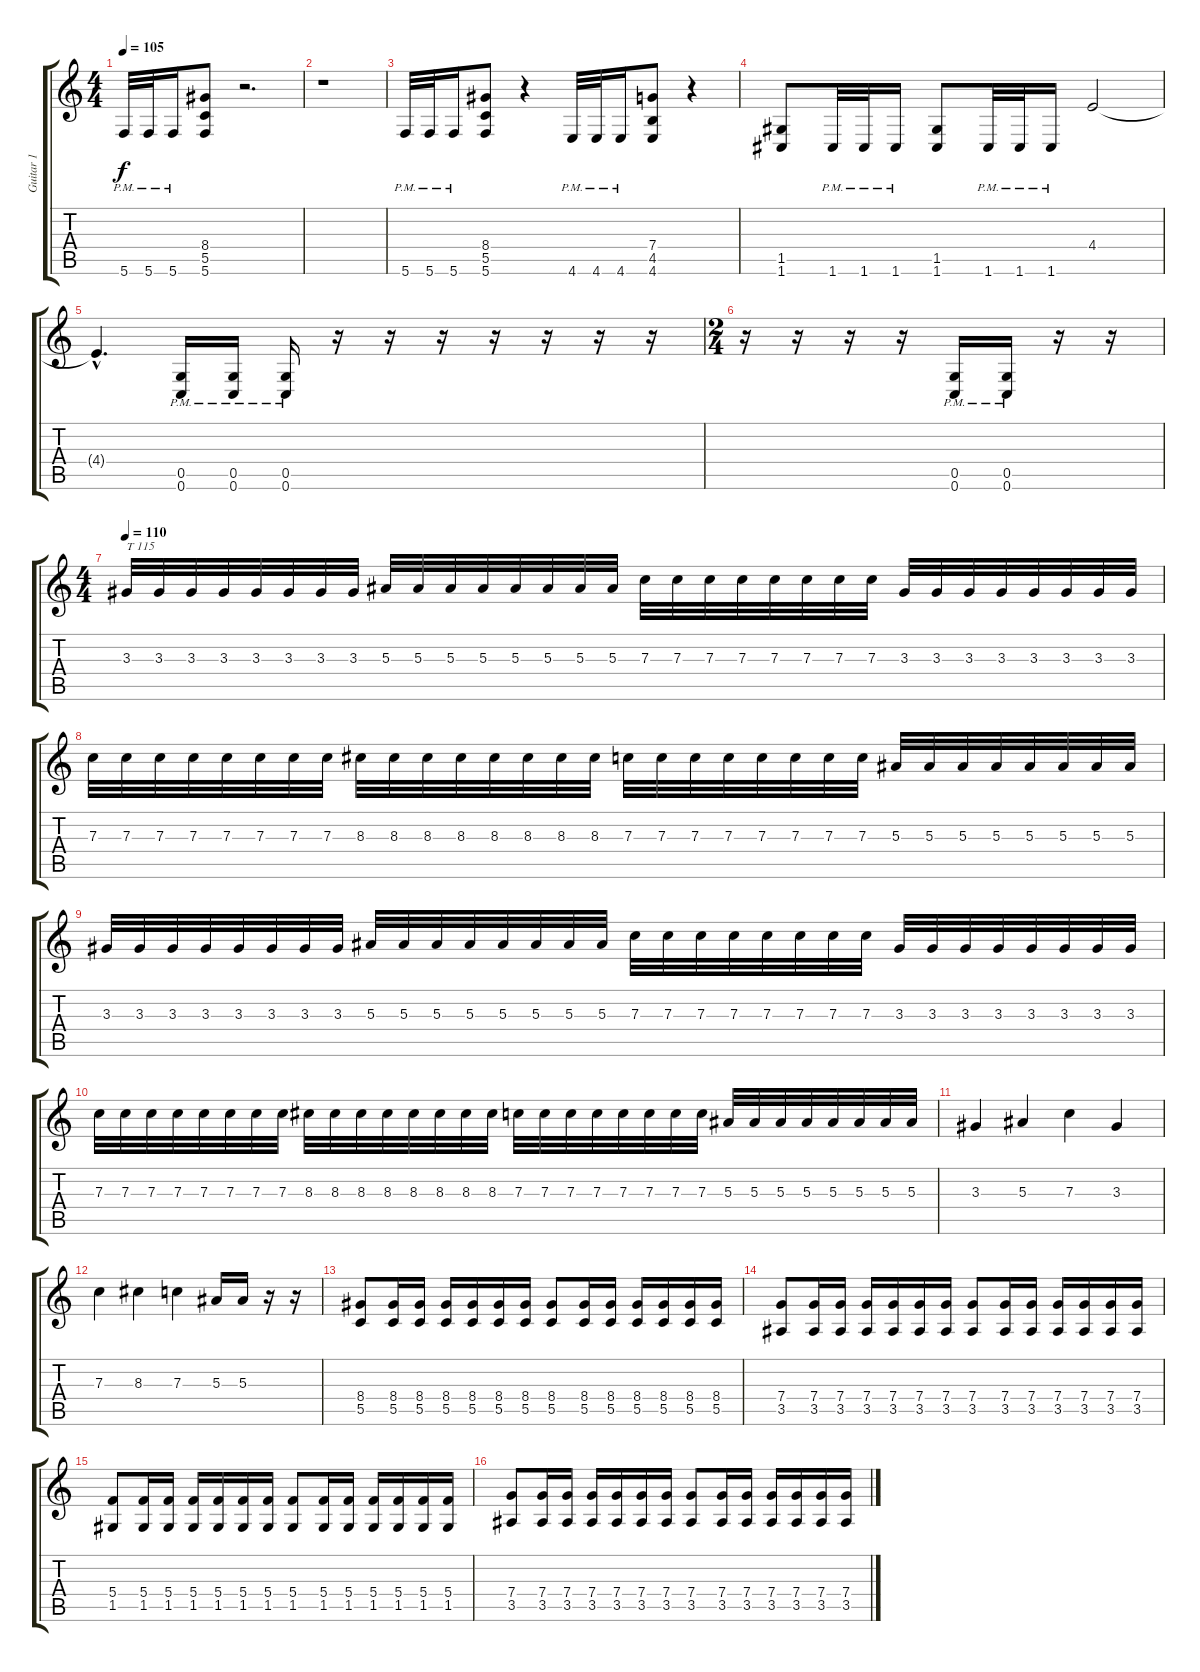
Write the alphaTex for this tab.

\track ("Guitar 1" "Guitar 1") {instrument distortionguitar}
\staff {score tabs}
\tuning (D4 A3 F3 C3 G2 C2) {hide}
\ts (4 4)
\tempo 105
\clef g2
\ks c
5.6{pm}.32{dy f} 5.6{pm}.32 5.6{pm}.16 (8.4 5.5 5.6).8 r.2{d} |
r.1 |
5.6{pm}.32 5.6{pm}.32 5.6{pm}.16 (8.4 5.5 5.6).8 r.4 4.6{pm}.32 4.6{pm}.32 4.6{pm}.16 (7.4 4.5 4.6).8 r.4 |
(1.5 1.6).8 1.6{pm}.32 1.6{pm}.32 1.6{pm}.16 (1.5 1.6).8 1.6{pm}.32 1.6{pm}.32 1.6{pm}.16 4.4.2 |
4.4{hac t}.4{d} (0.5{pm} 0.6{pm}).16 (0.5{pm} 0.6{pm}).16 (0.5{pm} 0.6).16 r.16 r.16 r.16 r.16 r.16 r.16 r.16 |
\ts (2 4)
r.16 r.16 r.16 r.16 (0.5{pm} 0.6{pm}).16 (0.5{pm} 0.6{pm}).16 r.16 r.16 |
\ts (4 4)
\tempo 110
3.3.32{txt "T 115"} 3.3.32 3.3.32 3.3.32 3.3.32 3.3.32 3.3.32 3.3.32 5.3.32 5.3.32 5.3.32 5.3.32 5.3.32 5.3.32 5.3.32 5.3.32 7.3.32 7.3.32 7.3.32 7.3.32 7.3.32 7.3.32 7.3.32 7.3.32 3.3.32 3.3.32 3.3.32 3.3.32 3.3.32 3.3.32 3.3.32 3.3.32 |
7.3.32 7.3.32 7.3.32 7.3.32 7.3.32 7.3.32 7.3.32 7.3.32 8.3.32 8.3.32 8.3.32 8.3.32 8.3.32 8.3.32 8.3.32 8.3.32 7.3.32 7.3.32 7.3.32 7.3.32 7.3.32 7.3.32 7.3.32 7.3.32 5.3.32 5.3.32 5.3.32 5.3.32 5.3.32 5.3.32 5.3.32 5.3.32 |
3.3.32 3.3.32 3.3.32 3.3.32 3.3.32 3.3.32 3.3.32 3.3.32 5.3.32 5.3.32 5.3.32 5.3.32 5.3.32 5.3.32 5.3.32 5.3.32 7.3.32 7.3.32 7.3.32 7.3.32 7.3.32 7.3.32 7.3.32 7.3.32 3.3.32 3.3.32 3.3.32 3.3.32 3.3.32 3.3.32 3.3.32 3.3.32 |
7.3.32 7.3.32 7.3.32 7.3.32 7.3.32 7.3.32 7.3.32 7.3.32 8.3.32 8.3.32 8.3.32 8.3.32 8.3.32 8.3.32 8.3.32 8.3.32 7.3.32 7.3.32 7.3.32 7.3.32 7.3.32 7.3.32 7.3.32 7.3.32 5.3.32 5.3.32 5.3.32 5.3.32 5.3.32 5.3.32 5.3.32 5.3.32 |
3.3.4 5.3.4 7.3.4 3.3.4 |
7.3.4 8.3.4 7.3.4 5.3.16 5.3.16 r.16 r.16 |
(8.4 5.5).8 (8.4 5.5).16 (8.4 5.5).16 (8.4 5.5).16 (8.4 5.5).16 (8.4 5.5).16 (8.4 5.5).16 (8.4 5.5).8 (8.4 5.5).16 (8.4 5.5).16 (8.4 5.5).16 (8.4 5.5).16 (8.4 5.5).16 (8.4 5.5).16 |
(7.4 3.5).8 (7.4 3.5).16 (7.4 3.5).16 (7.4 3.5).16 (7.4 3.5).16 (7.4 3.5).16 (7.4 3.5).16 (7.4 3.5).8 (7.4 3.5).16 (7.4 3.5).16 (7.4 3.5).16 (7.4 3.5).16 (7.4 3.5).16 (7.4 3.5).16 |
(5.4 1.5).8 (5.4 1.5).16 (5.4 1.5).16 (5.4 1.5).16 (5.4 1.5).16 (5.4 1.5).16 (5.4 1.5).16 (5.4 1.5).8 (5.4 1.5).16 (5.4 1.5).16 (5.4 1.5).16 (5.4 1.5).16 (5.4 1.5).16 (5.4 1.5).16 |
(7.4 3.5).8 (7.4 3.5).16 (7.4 3.5).16 (7.4 3.5).16 (7.4 3.5).16 (7.4 3.5).16 (7.4 3.5).16 (7.4 3.5).8 (7.4 3.5).16 (7.4 3.5).16 (7.4 3.5).16 (7.4 3.5).16 (7.4 3.5).16 (7.4 3.5).16
